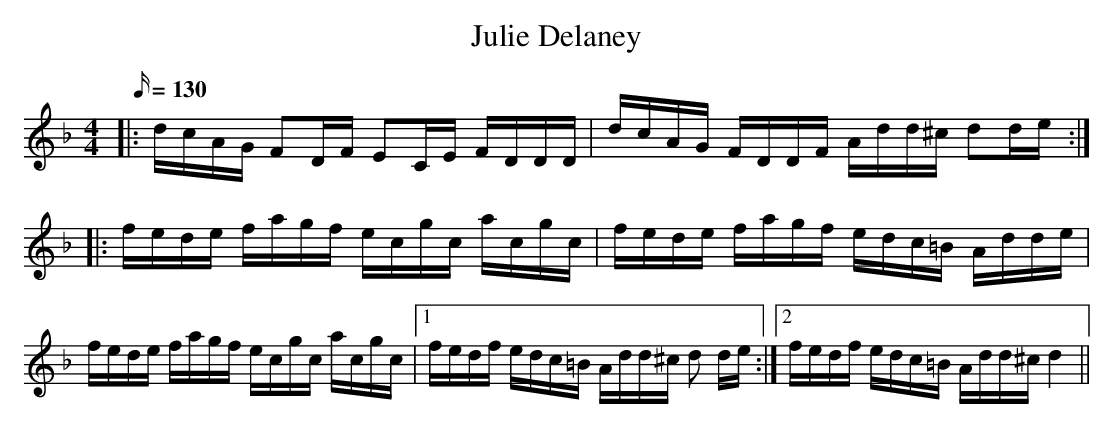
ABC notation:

X:1
T:Julie Delaney
M:4/4
L:1/16
Q:130
K:F
|:dcAG F2DF E2CE FDDD|dcAG FDDF Add^c d2de:|!
|:fede fagf ecgc acgc|fede fagf edc=B Adde|!
fede fagf ecgc acgc|1 fedf edc=B Add^c d2 de:|2 fedf edc=B Add^c d4||
